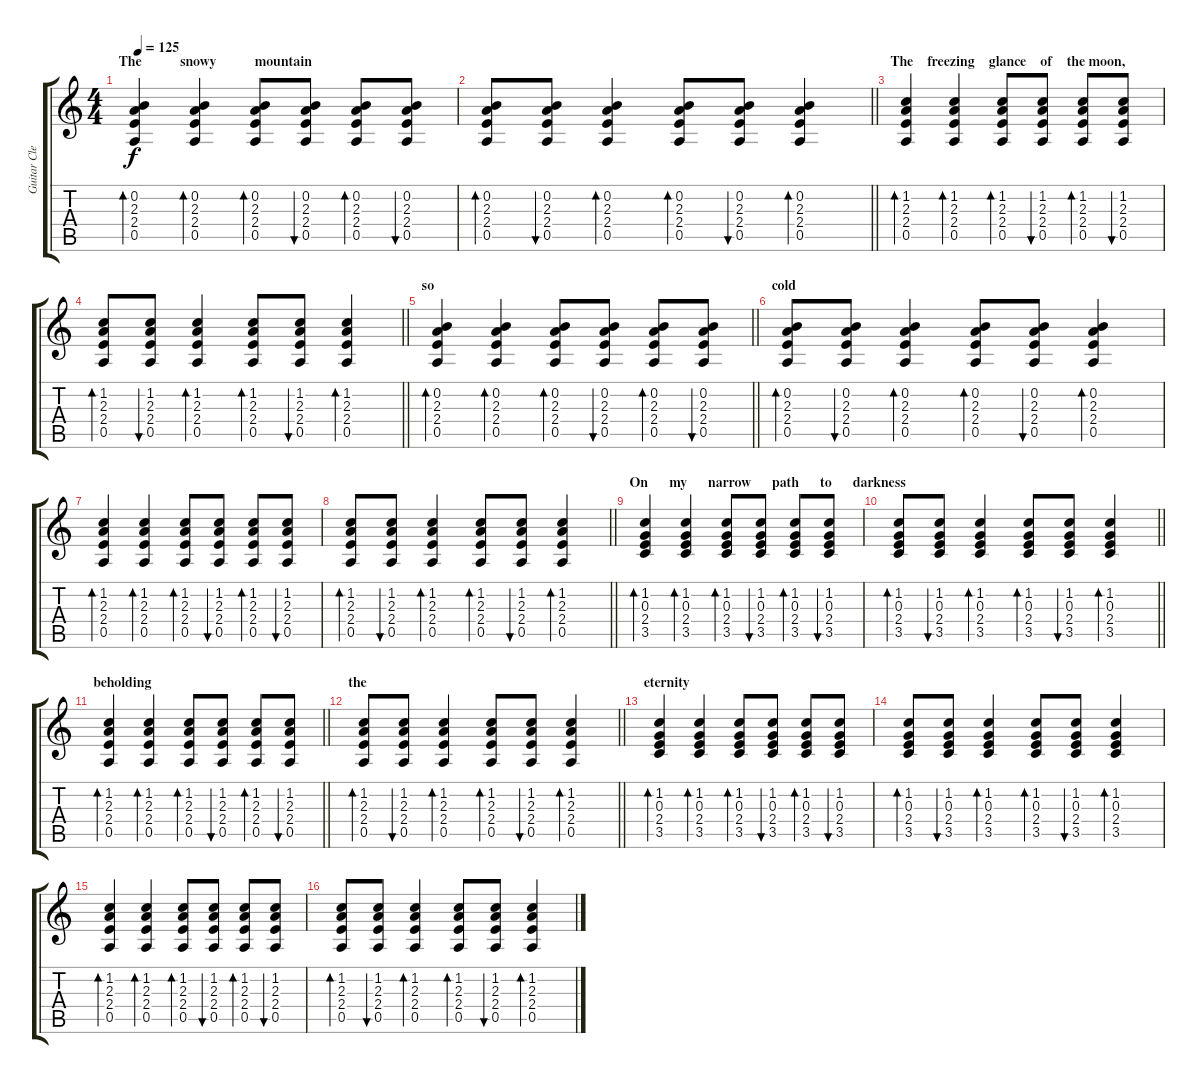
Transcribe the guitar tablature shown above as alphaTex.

\track ("Guitar Clean/Distortion" "Guitar Cle") {instrument electricguitarclean}
\staff {score tabs}
\tuning (E4 B3 G3 D3 A2 E2) {hide}
\ts (4 4)
\section ("" "The           snowy           mountain")
\tempo 125
\clef g2
\ks c
(0.2 2.3 2.4 0.5).4{bd 60 dy f} (0.2 2.3 2.4 0.5).4{bd 60} (0.2 2.3 2.4 0.5).8{bd 60} (0.2 2.3 2.4 0.5).8{bu 60} (0.2 2.3 2.4 0.5).8{bd 60} (0.2 2.3 2.4 0.5).8{bu 60} |
\barLineRight lightlight
(0.2 2.3 2.4 0.5).8{bd 60} (0.2 2.3 2.4 0.5).8{bu 60} (0.2 2.3 2.4 0.5).4{bd 60} (0.2 2.3 2.4 0.5).8{bd 60} (0.2 2.3 2.4 0.5).8{bu 60} (0.2 2.3 2.4 0.5).4{bd 60} |
\section ("" "The    freezing    glance    of    the moon,")
(1.2 2.3 2.4 0.5).4{bd 60} (1.2 2.3 2.4 0.5).4{bd 60} (1.2 2.3 2.4 0.5).8{bd 60} (1.2 2.3 2.4 0.5).8{bu 60} (1.2 2.3 2.4 0.5).8{bd 60} (1.2 2.3 2.4 0.5).8{bu 60} |
\barLineRight lightlight
(1.2 2.3 2.4 0.5).8{bd 60} (1.2 2.3 2.4 0.5).8{bu 60} (1.2 2.3 2.4 0.5).4{bd 60} (1.2 2.3 2.4 0.5).8{bd 60} (1.2 2.3 2.4 0.5).8{bu 60} (1.2 2.3 2.4 0.5).4{bd 60} |
\section ("" "so ")
\barLineRight lightlight
(0.2 2.3 2.4 0.5).4{bd 60} (0.2 2.3 2.4 0.5).4{bd 60} (0.2 2.3 2.4 0.5).8{bd 60} (0.2 2.3 2.4 0.5).8{bu 60} (0.2 2.3 2.4 0.5).8{bd 60} (0.2 2.3 2.4 0.5).8{bu 60} |
\section ("" "cold")
(0.2 2.3 2.4 0.5).8{bd 60} (0.2 2.3 2.4 0.5).8{bu 60} (0.2 2.3 2.4 0.5).4{bd 60} (0.2 2.3 2.4 0.5).8{bd 60} (0.2 2.3 2.4 0.5).8{bu 60} (0.2 2.3 2.4 0.5).4{bd 60} |
(1.2 2.3 2.4 0.5).4{bd 60} (1.2 2.3 2.4 0.5).4{bd 60} (1.2 2.3 2.4 0.5).8{bd 60} (1.2 2.3 2.4 0.5).8{bu 60} (1.2 2.3 2.4 0.5).8{bd 60} (1.2 2.3 2.4 0.5).8{bu 60} |
\barLineRight lightlight
(1.2 2.3 2.4 0.5).8{bd 60} (1.2 2.3 2.4 0.5).8{bu 60} (1.2 2.3 2.4 0.5).4{bd 60} (1.2 2.3 2.4 0.5).8{bd 60} (1.2 2.3 2.4 0.5).8{bu 60} (1.2 2.3 2.4 0.5).4{bd 60} |
\section ("" "On      my      narrow      path      to      darkness")
(1.2 0.3 2.4 3.5).4{bd 60} (1.2 0.3 2.4 3.5).4{bd 60} (1.2 0.3 2.4 3.5).8{bd 60} (1.2 0.3 2.4 3.5).8{bu 60} (1.2 0.3 2.4 3.5).8{bd 60} (1.2 0.3 2.4 3.5).8{bu 60} |
\barLineRight lightlight
(1.2 0.3 2.4 3.5).8{bd 60} (1.2 0.3 2.4 3.5).8{bu 60} (1.2 0.3 2.4 3.5).4{bd 60} (1.2 0.3 2.4 3.5).8{bd 60} (1.2 0.3 2.4 3.5).8{bu 60} (1.2 0.3 2.4 3.5).4{bd 60} |
\section ("" "beholding ")
\barLineRight lightlight
(1.2 2.3 2.4 0.5).4{bd 60} (1.2 2.3 2.4 0.5).4{bd 60} (1.2 2.3 2.4 0.5).8{bd 60} (1.2 2.3 2.4 0.5).8{bu 60} (1.2 2.3 2.4 0.5).8{bd 60} (1.2 2.3 2.4 0.5).8{bu 60} |
\section ("" "the")
\barLineRight lightlight
(1.2 2.3 2.4 0.5).8{bd 60} (1.2 2.3 2.4 0.5).8{bu 60} (1.2 2.3 2.4 0.5).4{bd 60} (1.2 2.3 2.4 0.5).8{bd 60} (1.2 2.3 2.4 0.5).8{bu 60} (1.2 2.3 2.4 0.5).4{bd 60} |
\section ("" "eternity")
(1.2 0.3 2.4 3.5).4{bd 60} (1.2 0.3 2.4 3.5).4{bd 60} (1.2 0.3 2.4 3.5).8{bd 60} (1.2 0.3 2.4 3.5).8{bu 60} (1.2 0.3 2.4 3.5).8{bd 60} (1.2 0.3 2.4 3.5).8{bu 60} |
(1.2 0.3 2.4 3.5).8{bd 60} (1.2 0.3 2.4 3.5).8{bu 60} (1.2 0.3 2.4 3.5).4{bd 60} (1.2 0.3 2.4 3.5).8{bd 60} (1.2 0.3 2.4 3.5).8{bu 60} (1.2 0.3 2.4 3.5).4{bd 60} |
(1.2 2.3 2.4 0.5).4{bd 60} (1.2 2.3 2.4 0.5).4{bd 60} (1.2 2.3 2.4 0.5).8{bd 60} (1.2 2.3 2.4 0.5).8{bu 60} (1.2 2.3 2.4 0.5).8{bd 60} (1.2 2.3 2.4 0.5).8{bu 60} |
(1.2 2.3 2.4 0.5).8{bd 60} (1.2 2.3 2.4 0.5).8{bu 60} (1.2 2.3 2.4 0.5).4{bd 60} (1.2 2.3 2.4 0.5).8{bd 60} (1.2 2.3 2.4 0.5).8{bu 60} (1.2 2.3 2.4 0.5).4{bd 60}
